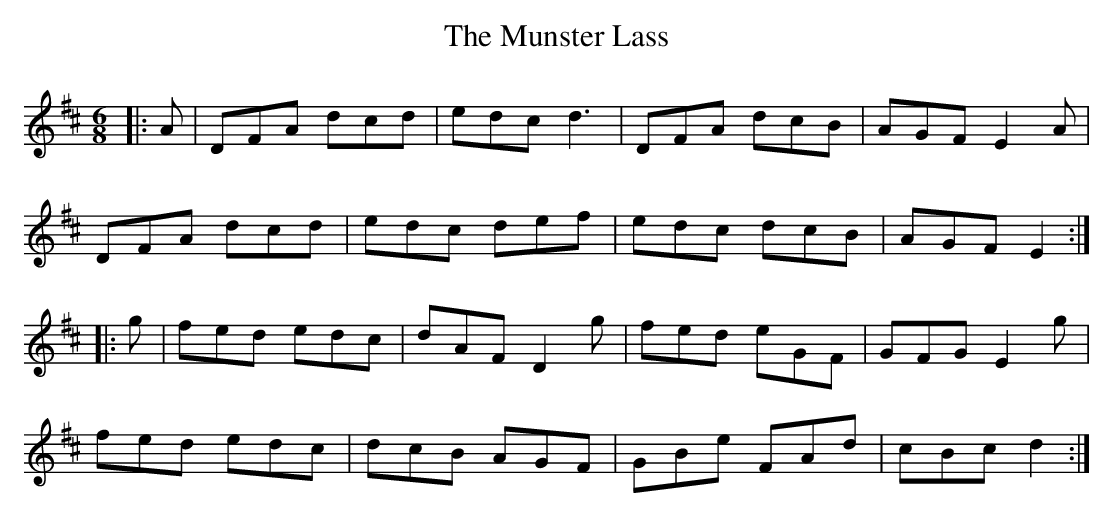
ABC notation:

X:1
T: The Munster Lass
M: 6/8
L: 1/8
K: Dmaj
|:A|DFA dcd|edc d3|DFA dcB|AGF E2A|
DFA dcd|edc def|edc dcB|AGF E2:|
|:g|fed edc|dAF D2g|fed eGF|GFG E2g|
fed edc|dcB AGF|GBe FAd|cBc d2:|
